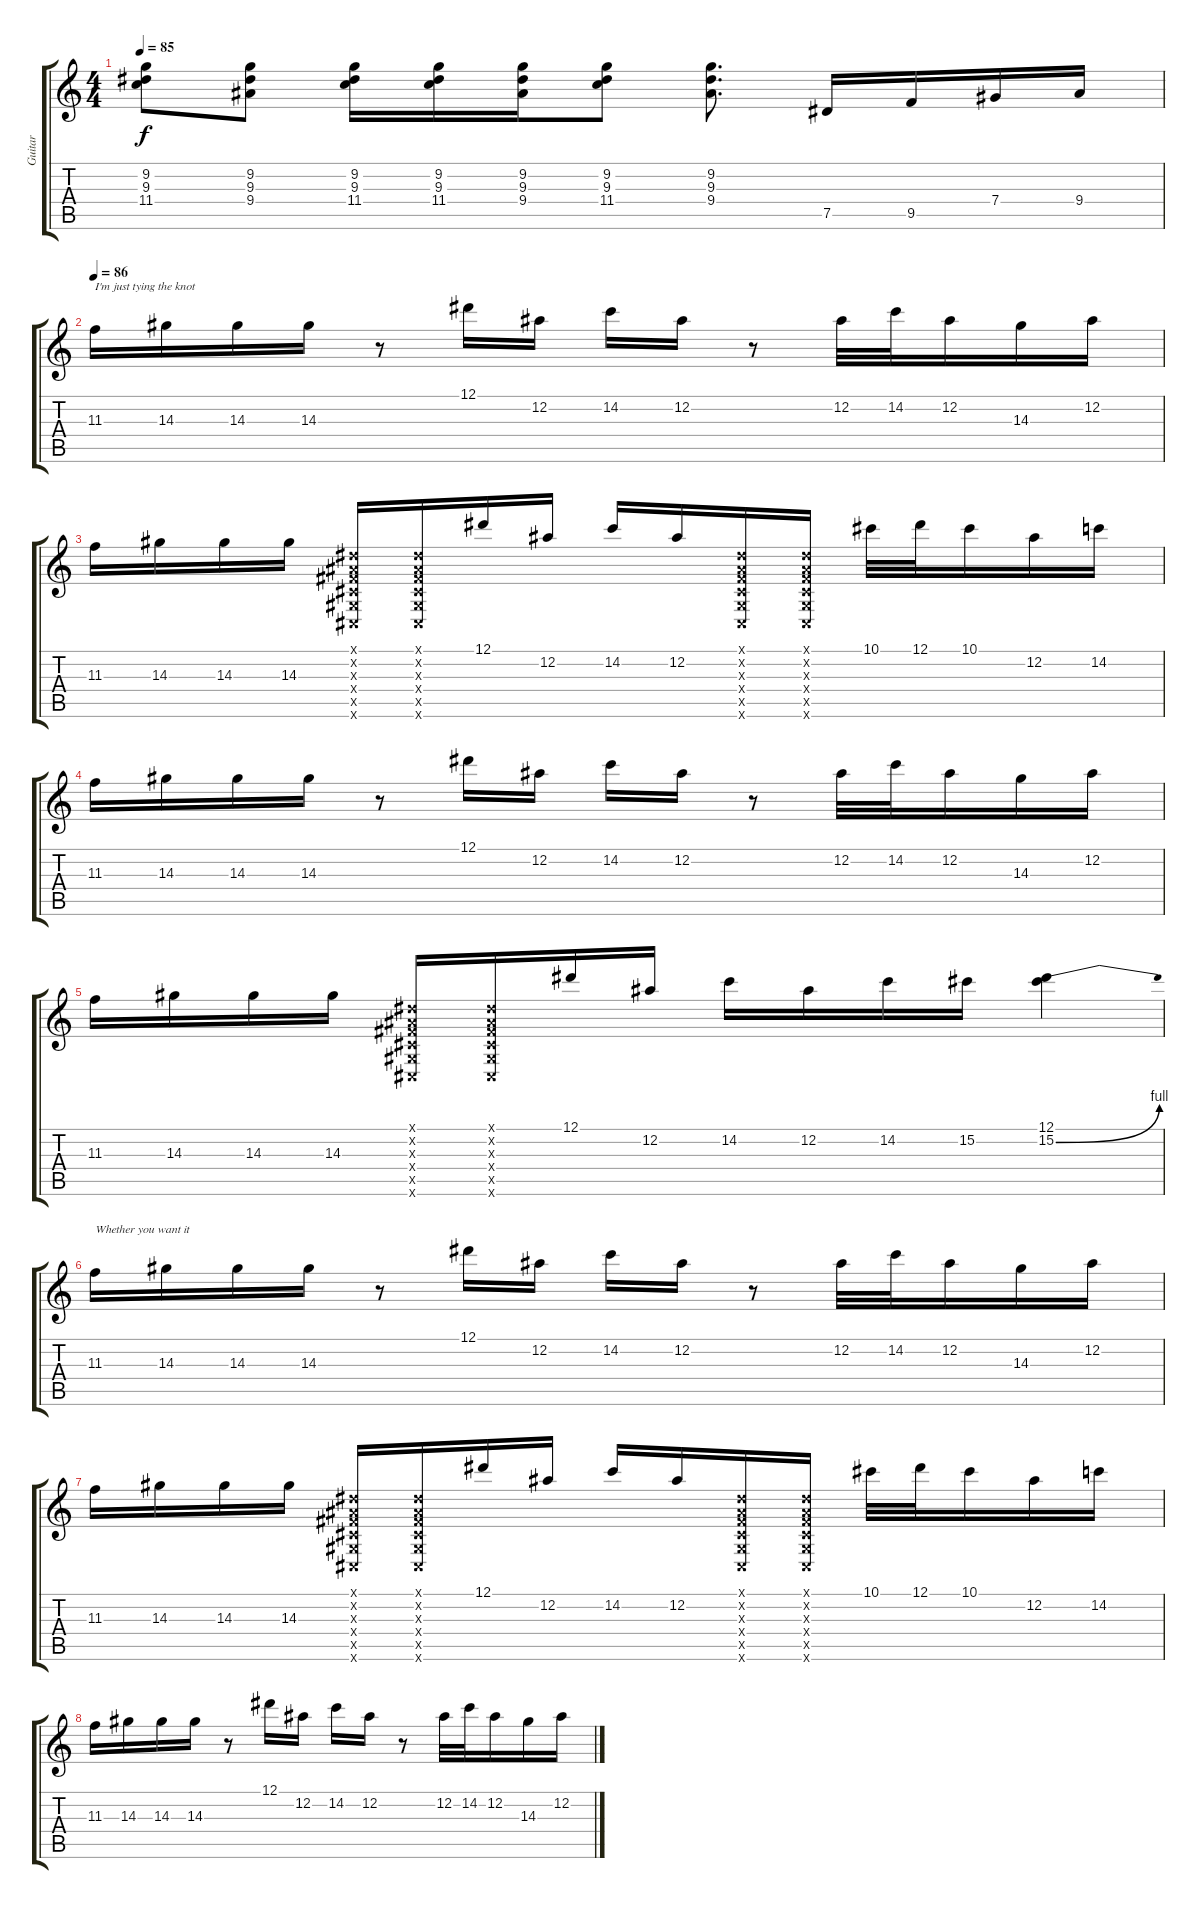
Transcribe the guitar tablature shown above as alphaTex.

\track ("Guitar" "Guitar") {instrument overdrivenguitar}
\staff {score tabs}
\tuning (Eb4 Bb3 Gb3 Db3 Ab2 Db2) {hide}
\ts (4 4)
\tempo 85
\clef g2
\ks c
(9.2 9.3 11.4).8{dy f} (9.2 9.3 9.4).8 (9.2 9.3 11.4).16 (9.2 9.3 11.4).16 (9.2 9.3 9.4).16 (9.2 9.3 11.4).8 (9.2 9.3 9.4).8{d} 7.5.16 9.5.16 7.4.16 9.4.16 |
\tempo 86
11.3.16{txt "I'm just tying the knot"} 14.3.16 14.3.16 14.3.16 r.8 12.1.16 12.2.16 14.2.16 12.2.16 r.8 12.2.32 14.2.32 12.2.16 14.3.16 12.2.16 |
11.3.16 14.3.16 14.3.16 14.3.16 (0.1{x} 0.2{x} 0.3{x} 0.4{x} 0.5{x} 0.6{x}).16 (0.1{x} 0.2{x} 0.3{x} 0.4{x} 0.5{x} 0.6{x}).16 12.1.16 12.2.16 14.2.16 12.2.16 (0.1{x} 0.2{x} 0.3{x} 0.4{x} 0.5{x} 0.6{x}).16 (0.1{x} 0.2{x} 0.3{x} 0.4{x} 0.5{x} 0.6{x}).16 10.1.32 12.1.32 10.1.16 12.2.16 14.2.16 |
11.3.16 14.3.16 14.3.16 14.3.16 r.8 12.1.16 12.2.16 14.2.16 12.2.16 r.8 12.2.32 14.2.32 12.2.16 14.3.16 12.2.16 |
11.3.16 14.3.16 14.3.16 14.3.16 (0.1{x} 0.2{x} 0.3{x} 0.4{x} 0.5{x} 0.6{x}).16 (0.1{x} 0.2{x} 0.3{x} 0.4{x} 0.5{x} 0.6{x}).16 12.1.16 12.2.16 14.2.16 12.2.16 14.2.16 15.2.16 (12.1 15.2{be (bend 0 0 60 4)}).4 |
11.3.16{txt "Whether you want it"} 14.3.16 14.3.16 14.3.16 r.8 12.1.16 12.2.16 14.2.16 12.2.16 r.8 12.2.32 14.2.32 12.2.16 14.3.16 12.2.16 |
11.3.16 14.3.16 14.3.16 14.3.16 (0.1{x} 0.2{x} 0.3{x} 0.4{x} 0.5{x} 0.6{x}).16 (0.1{x} 0.2{x} 0.3{x} 0.4{x} 0.5{x} 0.6{x}).16 12.1.16 12.2.16 14.2.16 12.2.16 (0.1{x} 0.2{x} 0.3{x} 0.4{x} 0.5{x} 0.6{x}).16 (0.1{x} 0.2{x} 0.3{x} 0.4{x} 0.5{x} 0.6{x}).16 10.1.32 12.1.32 10.1.16 12.2.16 14.2.16 |
11.3.16 14.3.16 14.3.16 14.3.16 r.8 12.1.16 12.2.16 14.2.16 12.2.16 r.8 12.2.32 14.2.32 12.2.16 14.3.16 12.2.16
